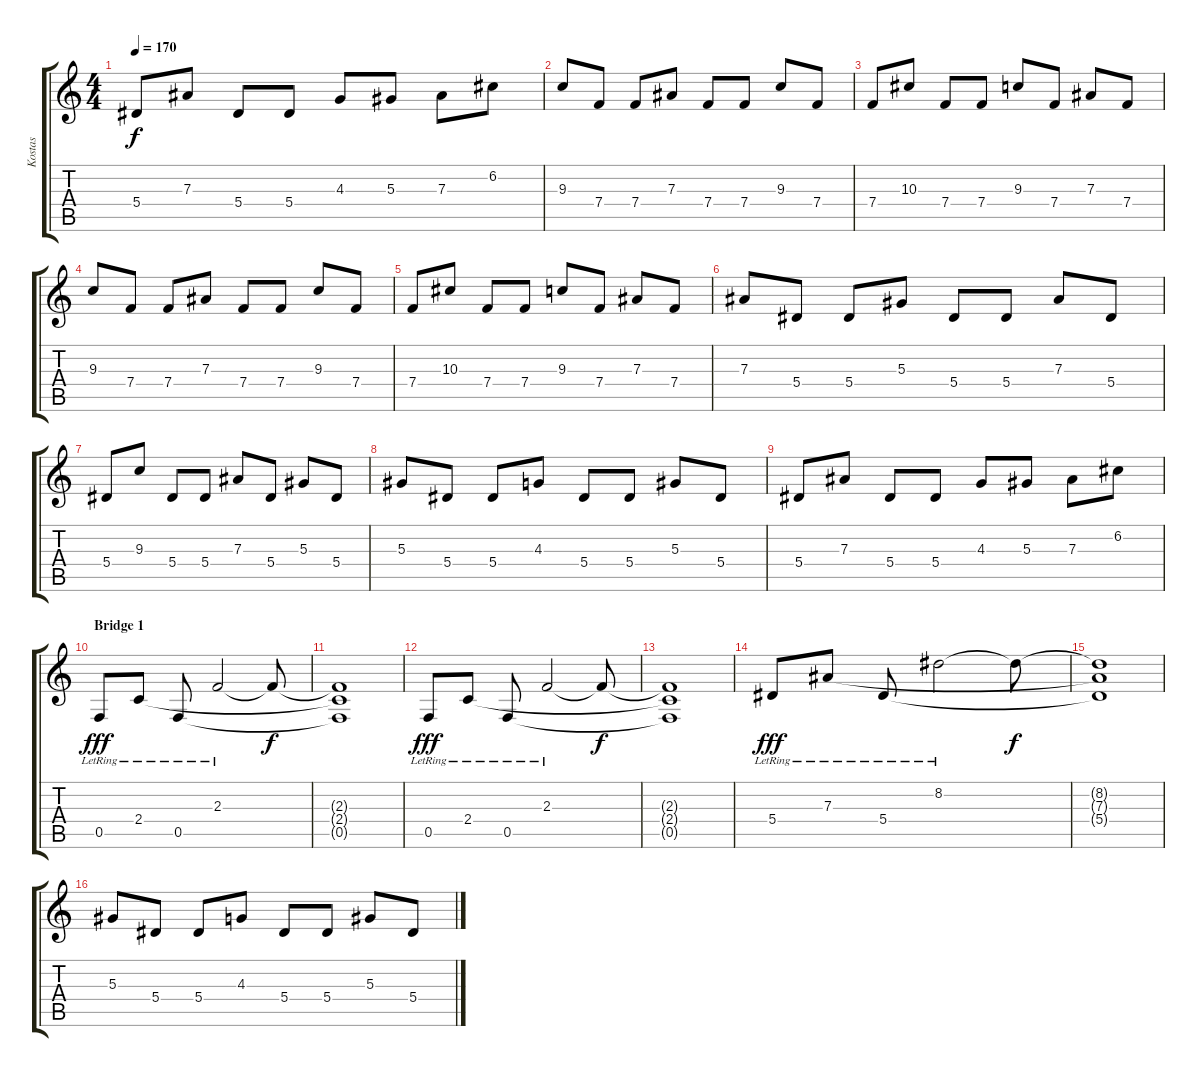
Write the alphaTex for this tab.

\track ("Kostas" "Kostas") {instrument distortionguitar}
\staff {score tabs}
\tuning (C4 G3 Eb3 Bb2 F2 C2) {hide}
\ts (4 4)
\tempo 170
\clef g2
\ks c
5.4.8{dy f} 7.3.8 5.4.8 5.4.8 4.3.8 5.3.8 7.3.8 6.2.8 |
9.3.8 7.4.8 7.4.8 7.3.8 7.4.8 7.4.8 9.3.8 7.4.8 |
7.4.8 10.3.8 7.4.8 7.4.8 9.3.8 7.4.8 7.3.8 7.4.8 |
9.3.8 7.4.8 7.4.8 7.3.8 7.4.8 7.4.8 9.3.8 7.4.8 |
7.4.8 10.3.8 7.4.8 7.4.8 9.3.8 7.4.8 7.3.8 7.4.8 |
7.3.8 5.4.8 5.4.8 5.3.8 5.4.8 5.4.8 7.3.8 5.4.8 |
5.4.8 9.3.8 5.4.8 5.4.8 7.3.8 5.4.8 5.3.8 5.4.8 |
5.3.8 5.4.8 5.4.8 4.3.8 5.4.8 5.4.8 5.3.8 5.4.8 |
5.4.8 7.3.8 5.4.8 5.4.8 4.3.8 5.3.8 7.3.8 6.2.8 |
\section ("" "Bridge 1")
0.5{lr}.8{dy fff} 2.4{lr}.8 0.5{lr}.8 2.3{lr}.2 2.3{t}.8{dy f} |
(2.3{t} 2.4{t} 0.5{t}).1 |
0.5{lr}.8{dy fff} 2.4{lr}.8 0.5{lr}.8 2.3{lr}.2 2.3{t}.8{dy f} |
(2.3{t} 2.4{t} 0.5{t}).1 |
5.4{lr}.8{dy fff} 7.3{lr}.8 5.4{lr}.8 8.2{lr}.2 8.2{t}.8{dy f} |
(8.2{t} 7.3{t} 5.4{t}).1 |
5.3.8 5.4.8 5.4.8 4.3.8 5.4.8 5.4.8 5.3.8 5.4.8
